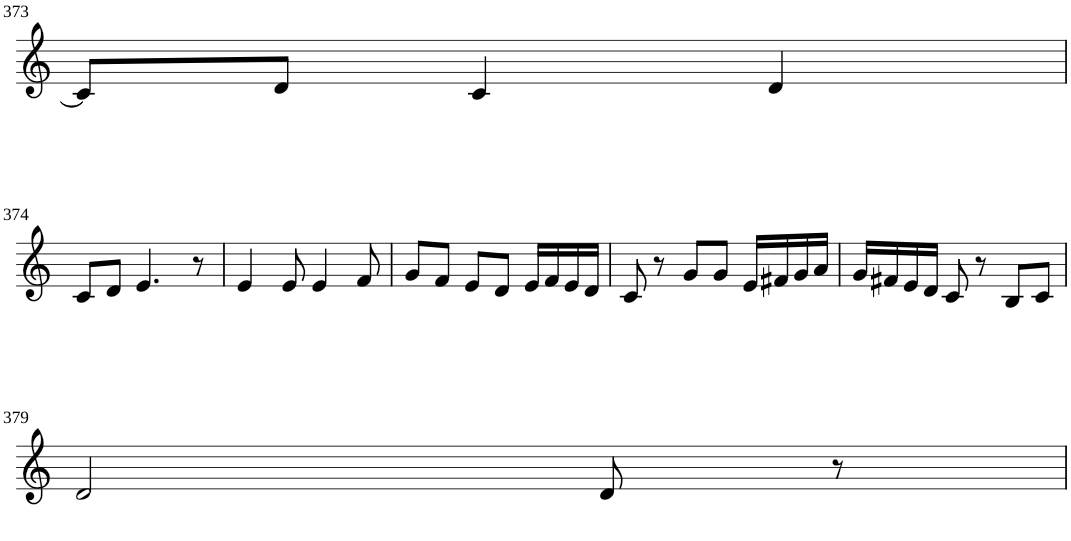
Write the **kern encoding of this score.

**kern
*part1
*staff1
*I"Violin
!!LO:PB:g=z
*clefG2
*k[]
*M3/4
=373
8c/L]
8d/J
4c/
4d/
!!LO:LB:g=z
=374
8c/L
8d/J
4.e/
8r
=375
4e/
8e/
4e/
8f/
=376
8g/L
8f/J
8e/L
8d/J
16e/LL
16f/
16e/
16d/JJ
=377
8c/
8r
8g/L
8g/J
16e/LL
16f#X/
16g/
16a/JJ
=378
16g/LL
16f#X/
16e/
16d/JJ
8c/
8r
8B/L
8c/J
!!LO:LB:g=z
=379
2d/
8d/
8r
=
*-
